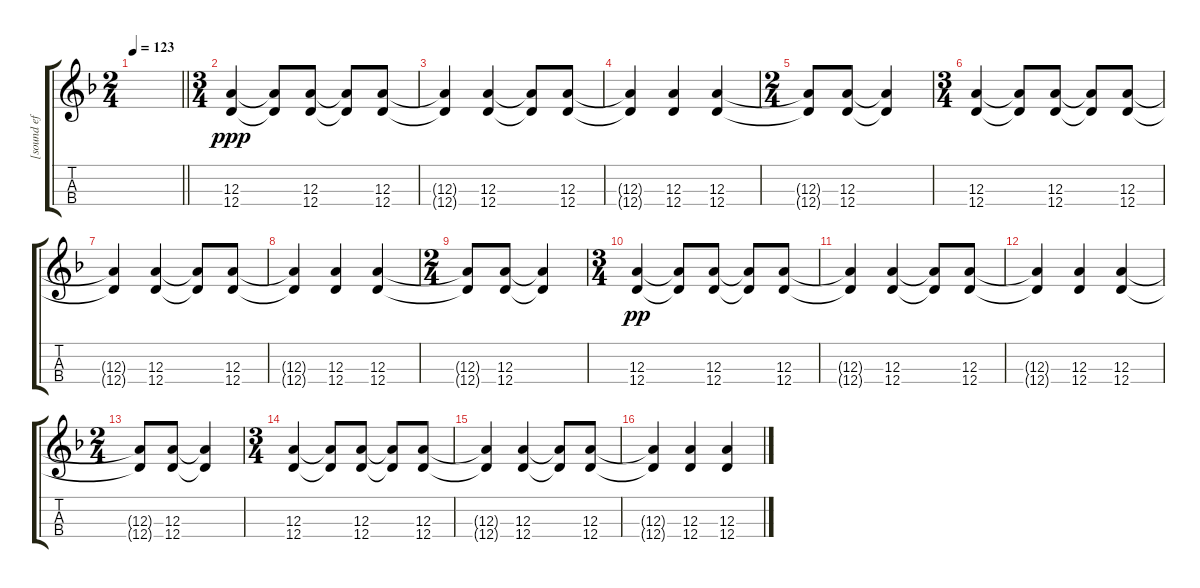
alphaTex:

\track (" [sound effects]" " [sound ef") {instrument electricbassfinger}
\staff {score tabs}
\tuning (G3 D3 A2 D2) {hide}
\ts (2 4)
\tempo 123
\clef g2
\barLineRight lightlight
\ks dminor
|
\ts (3 4)
(12.3 12.4).4{dy ppp volume 8 balance 8 instrument electricbassfinger} (12.3{t} 12.4{t}).8 (12.3 12.4).8 (12.3{t} 12.4{t}).8 (12.3 12.4).8 |
(12.3{t} 12.4{t}).4 (12.3 12.4).4 (12.3{t} 12.4{t}).8 (12.3 12.4).8 |
(12.3{t} 12.4{t}).4 (12.3 12.4).4 (12.3 12.4).4 |
\ts (2 4)
(12.3{t} 12.4{t}).8 (12.3 12.4).8 (12.3{t} 12.4{t}).4 |
\ts (3 4)
(12.3 12.4).4 (12.3{t} 12.4{t}).8 (12.3 12.4).8 (12.3{t} 12.4{t}).8 (12.3 12.4).8 |
(12.3{t} 12.4{t}).4 (12.3 12.4).4 (12.3{t} 12.4{t}).8 (12.3 12.4).8 |
(12.3{t} 12.4{t}).4 (12.3 12.4).4 (12.3 12.4).4 |
\ts (2 4)
(12.3{t} 12.4{t}).8 (12.3 12.4).8 (12.3{t} 12.4{t}).4 |
\ts (3 4)
(12.3 12.4).4{dy pp} (12.3{t} 12.4{t}).8 (12.3 12.4).8 (12.3{t} 12.4{t}).8 (12.3 12.4).8 |
(12.3{t} 12.4{t}).4 (12.3 12.4).4 (12.3{t} 12.4{t}).8 (12.3 12.4).8 |
(12.3{t} 12.4{t}).4 (12.3 12.4).4 (12.3 12.4).4 |
\ts (2 4)
(12.3{t} 12.4{t}).8 (12.3 12.4).8 (12.3{t} 12.4{t}).4 |
\ts (3 4)
(12.3 12.4).4 (12.3{t} 12.4{t}).8 (12.3 12.4).8 (12.3{t} 12.4{t}).8 (12.3 12.4).8 |
(12.3{t} 12.4{t}).4 (12.3 12.4).4 (12.3{t} 12.4{t}).8 (12.3 12.4).8 |
(12.3{t} 12.4{t}).4 (12.3 12.4).4 (12.3 12.4).4
